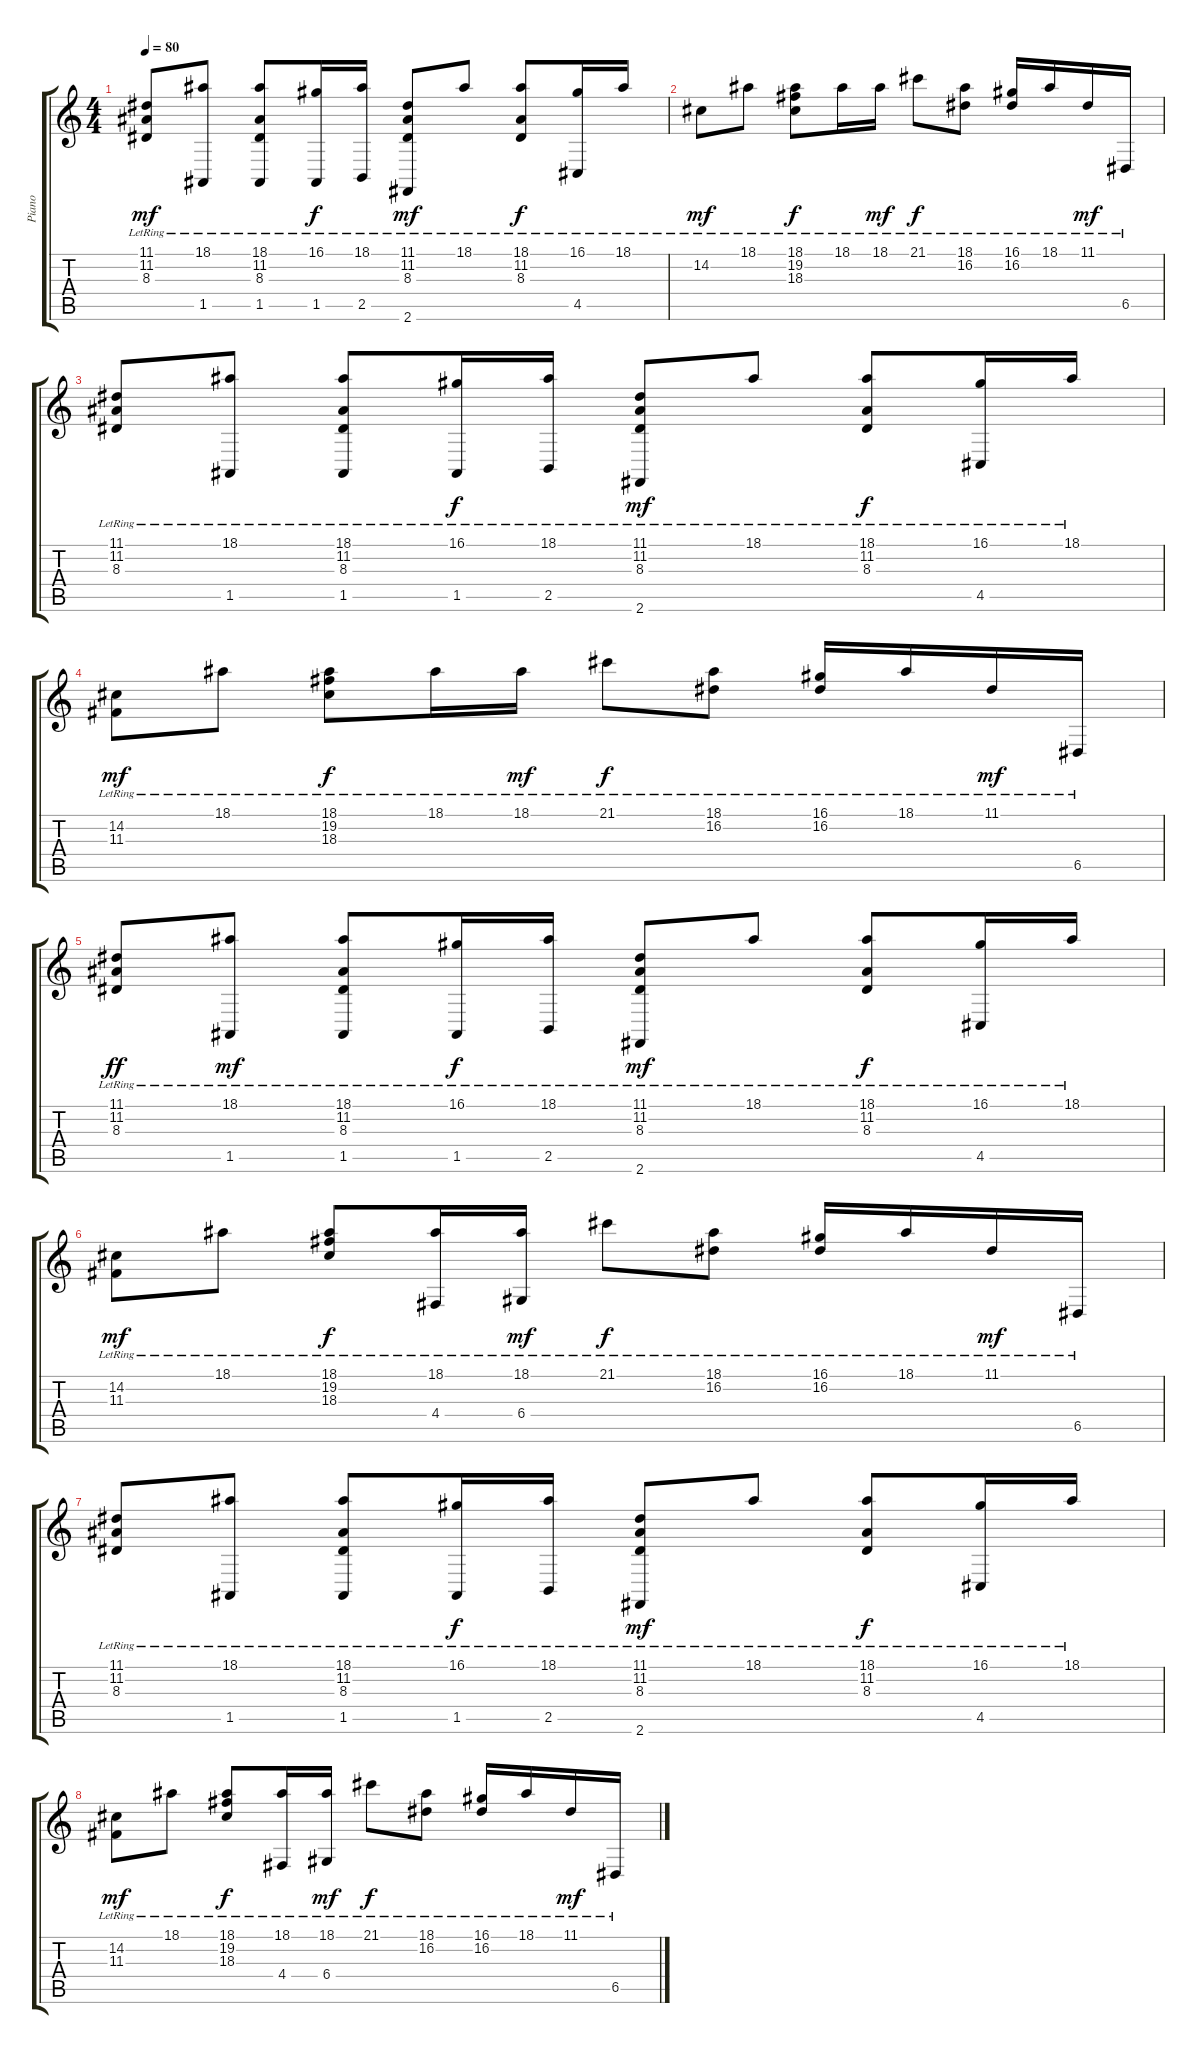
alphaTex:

\track ("Piano" "Piano") {instrument acousticgrandpiano}
\staff {score tabs}
\tuning (E4 B3 G3 D3 A2 E2) {hide}
\ts (4 4)
\tempo 80
\clef g2
\ks c
(11.1{lr} 11.2{lr} 8.3{lr}).8{dy mf} (18.1{lr} 1.5{lr}).8 (18.1{lr} 11.2{lr} 8.3{lr} 1.5{lr}).8 (16.1{lr} 1.5{lr}).16{dy f} (18.1{lr} 2.5{lr}).16 (11.1{lr} 11.2{lr} 8.3{lr} 2.6{lr}).8{dy mf} 18.1{lr}.8 (18.1{lr} 11.2{lr} 8.3{lr}).8{dy f} (16.1{lr} 4.5{lr}).16 18.1{lr}.16 |
14.2{lr}.8{dy mf} 18.1{lr}.8 (18.1{lr} 19.2{lr} 18.3{lr}).8{dy f} 18.1{lr}.16 18.1{lr}.16{dy mf} 21.1{lr}.8{dy f} (18.1{lr} 16.2{lr}).8 (16.1{lr} 16.2{lr}).16 18.1{lr}.16 11.1{lr}.16{dy mf} 6.5{lr}.16 |
(11.1{lr} 11.2{lr} 8.3{lr}).8 (18.1{lr} 1.5{lr}).8 (18.1{lr} 11.2{lr} 8.3{lr} 1.5{lr}).8 (16.1{lr} 1.5{lr}).16{dy f} (18.1{lr} 2.5{lr}).16 (11.1{lr} 11.2{lr} 8.3{lr} 2.6{lr}).8{dy mf} 18.1{lr}.8 (18.1{lr} 11.2{lr} 8.3{lr}).8{dy f} (16.1{lr} 4.5{lr}).16 18.1{lr}.16 |
(14.2{lr} 11.3{lr}).8{dy mf} 18.1{lr}.8 (18.1{lr} 19.2{lr} 18.3{lr}).8{dy f} 18.1{lr}.16 18.1{lr}.16{dy mf} 21.1{lr}.8{dy f} (18.1{lr} 16.2{lr}).8 (16.1{lr} 16.2{lr}).16 18.1{lr}.16 11.1{lr}.16{dy mf} 6.5{lr}.16 |
(11.1{lr} 11.2{lr} 8.3{lr}).8{dy ff} (18.1{lr} 1.5{lr}).8{dy mf} (18.1{lr} 11.2{lr} 8.3{lr} 1.5{lr}).8 (16.1{lr} 1.5{lr}).16{dy f} (18.1{lr} 2.5{lr}).16 (11.1{lr} 11.2{lr} 8.3{lr} 2.6{lr}).8{dy mf} 18.1{lr}.8 (18.1{lr} 11.2{lr} 8.3{lr}).8{dy f} (16.1{lr} 4.5{lr}).16 18.1{lr}.16 |
(14.2{lr} 11.3{lr}).8{dy mf} 18.1{lr}.8 (18.1{lr} 19.2{lr} 18.3{lr}).8{dy f} (18.1{lr} 4.4{lr}).16 (18.1{lr} 6.4{lr}).16{dy mf} 21.1{lr}.8{dy f} (18.1{lr} 16.2{lr}).8 (16.1{lr} 16.2{lr}).16 18.1{lr}.16 11.1{lr}.16{dy mf} 6.5{lr}.16 |
(11.1{lr} 11.2{lr} 8.3{lr}).8 (18.1{lr} 1.5{lr}).8 (18.1{lr} 11.2{lr} 8.3{lr} 1.5{lr}).8 (16.1{lr} 1.5{lr}).16{dy f} (18.1{lr} 2.5{lr}).16 (11.1{lr} 11.2{lr} 8.3{lr} 2.6{lr}).8{dy mf} 18.1{lr}.8 (18.1{lr} 11.2{lr} 8.3{lr}).8{dy f} (16.1{lr} 4.5{lr}).16 18.1{lr}.16 |
(14.2{lr} 11.3{lr}).8{dy mf} 18.1{lr}.8 (18.1{lr} 19.2{lr} 18.3{lr}).8{dy f} (18.1{lr} 4.4{lr}).16 (18.1{lr} 6.4{lr}).16{dy mf} 21.1{lr}.8{dy f} (18.1{lr} 16.2{lr}).8 (16.1{lr} 16.2{lr}).16 18.1{lr}.16 11.1{lr}.16{dy mf} 6.5{lr}.16
